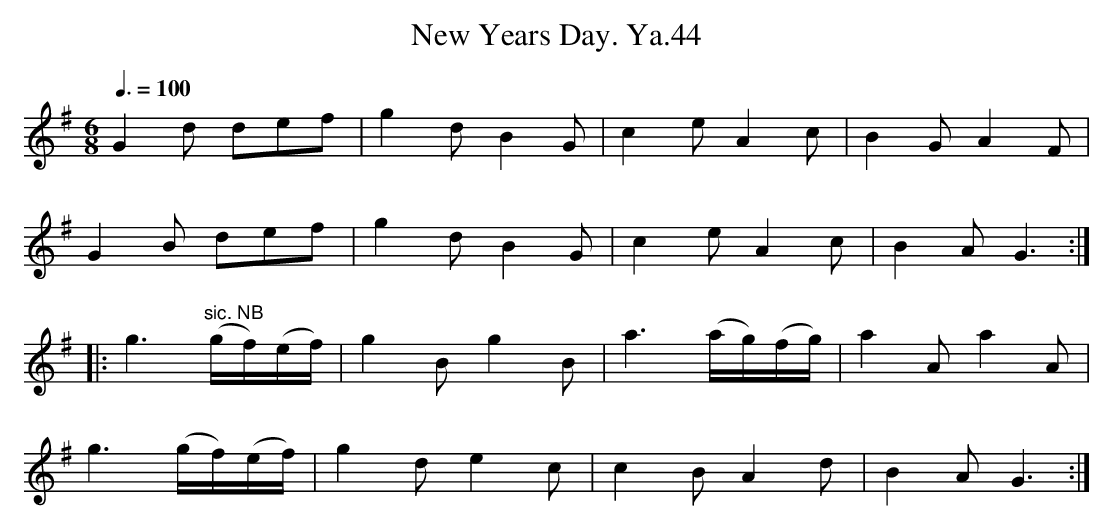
X:1
T:New Years Day. Ya.44
L:1/8
M:6/8
Q:3/8=100
K:G
G2d def | g2dB2G | c2eA2c | B2GA2F |
G2B def | g2dB2G | c2eA2c | B2AG3:|
|:g3"sic. NB"(g/f/)(e/f/)|g2Bg2B | a3 (a/g/)(f/g/) |a2Aa2A |
g3(g/f/)(e/f/)|g2de2c|c2BA2d|B2AG3:|
